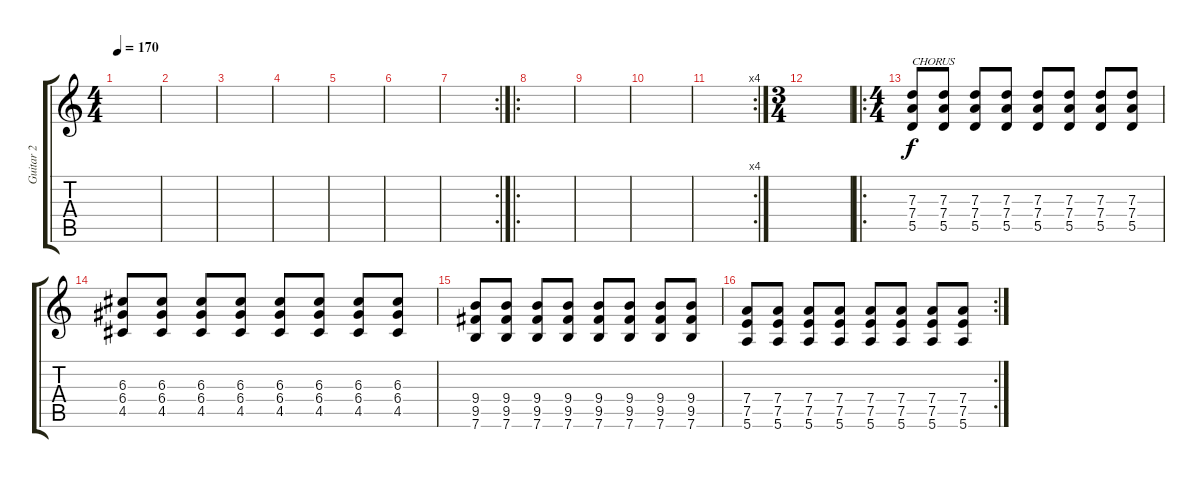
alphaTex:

\track ("Guitar 2" "Guitar 2") {instrument distortionguitar}
\staff {score tabs}
\tuning (E4 B3 G3 D3 A2 E2) {hide}
\ts (4 4)
\tempo 170
\clef g2
\ks c
|
|
|
|
|
|
\rc 2
|
\ro
|
|
|
\rc 4
|
\ts (3 4)
|
\ro
\ts (4 4)
(7.3 7.4 5.5).8{txt "CHORUS"} (7.3 7.4 5.5).8 (7.3 7.4 5.5).8 (7.3 7.4 5.5).8 (7.3 7.4 5.5).8 (7.3 7.4 5.5).8 (7.3 7.4 5.5).8 (7.3 7.4 5.5).8 |
(6.3 6.4 4.5).8 (6.3 6.4 4.5).8 (6.3 6.4 4.5).8 (6.3 6.4 4.5).8 (6.3 6.4 4.5).8 (6.3 6.4 4.5).8 (6.3 6.4 4.5).8 (6.3 6.4 4.5).8 |
(9.4 9.5 7.6).8 (9.4 9.5 7.6).8 (9.4 9.5 7.6).8 (9.4 9.5 7.6).8 (9.4 9.5 7.6).8 (9.4 9.5 7.6).8 (9.4 9.5 7.6).8 (9.4 9.5 7.6).8 |
\rc 2
(7.4 7.5 5.6).8 (7.4 7.5 5.6).8 (7.4 7.5 5.6).8 (7.4 7.5 5.6).8 (7.4 7.5 5.6).8 (7.4 7.5 5.6).8 (7.4 7.5 5.6).8 (7.4 7.5 5.6).8
